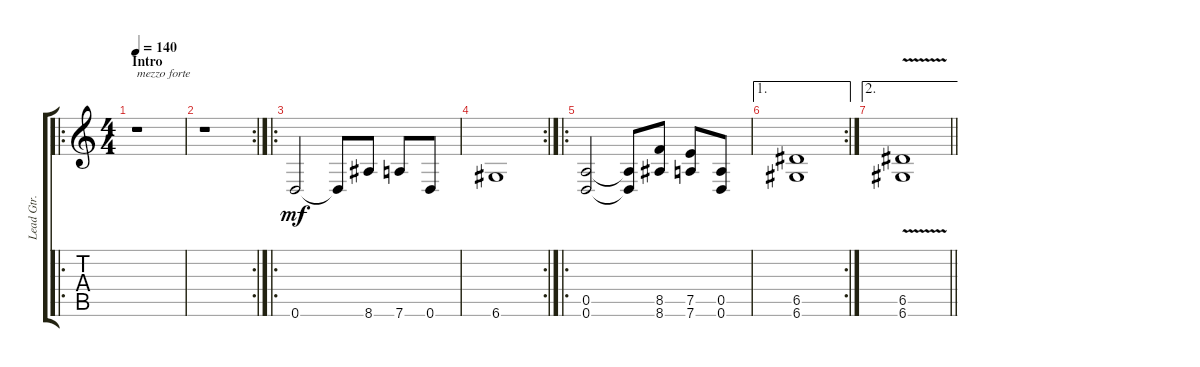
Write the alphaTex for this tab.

\track ("Lead Gtr. (T. Kielinen)" "Lead Gtr. ") {instrument distortionguitar}
\staff {score tabs}
\tuning (E4 B3 G3 D3 A2 D2) {hide}
\ro
\ts (4 4)
\section ("" "Intro")
\tempo 140
\clef g2
\ks c
r.1{txt "mezzo forte" dy mf instrument distortionguitar} |
\rc 2
r.1 |
\ro
0.6.2 0.6{t}.8 8.6.8 7.6.8 0.6.8 |
\rc 2
6.6.1 |
\ro
(0.5 0.6).2 (0.5{t} 0.6{t}).8 (8.5 8.6).8 (7.5 7.6).8 (0.5 0.6).8 |
\ae 1
\rc 2
(6.5 6.6).1 |
\ae 2
\barLineRight lightlight
(6.5{v} 6.6).1
